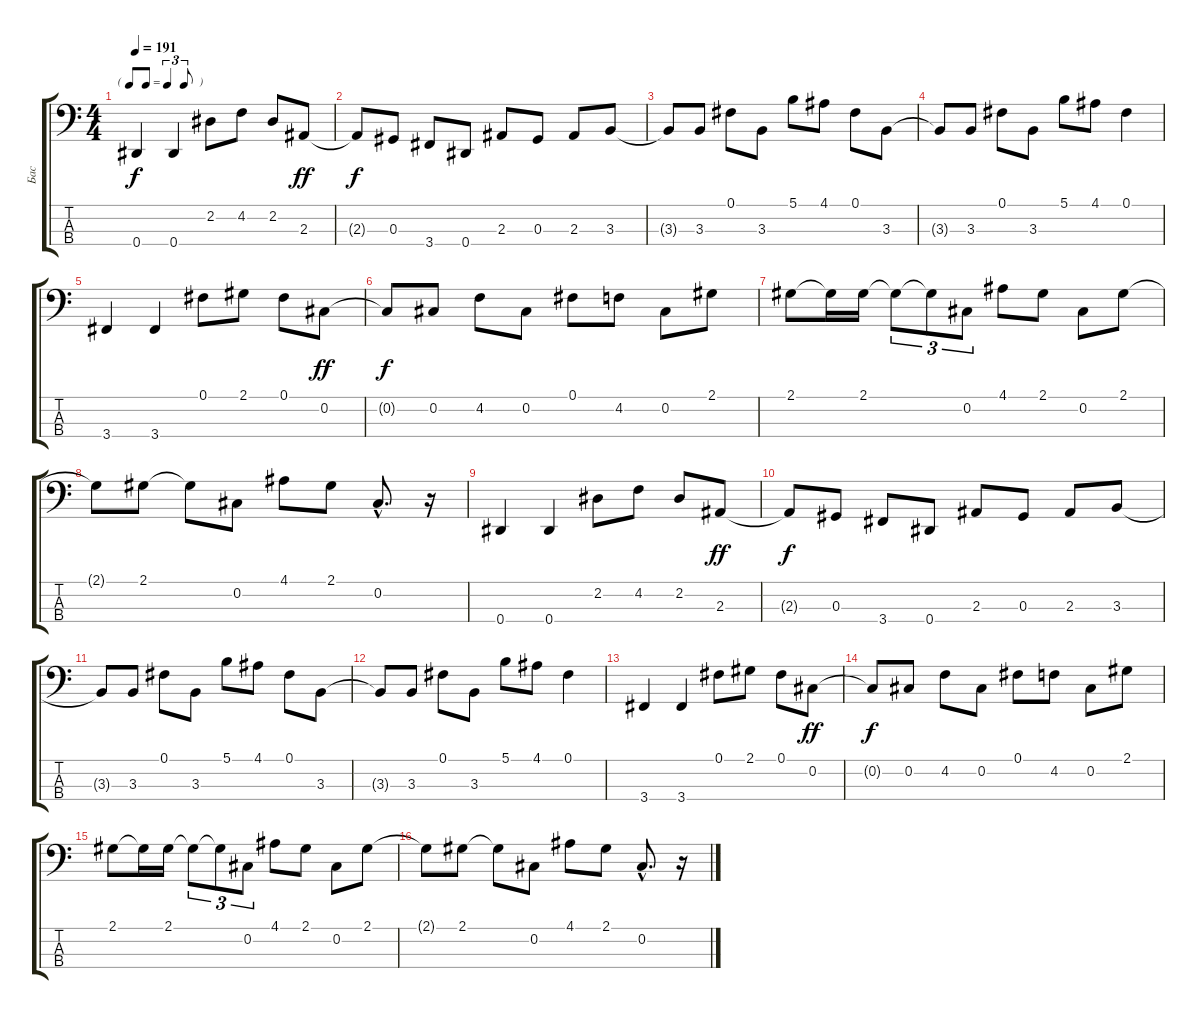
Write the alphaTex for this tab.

\track ("Бас" "Бас") {instrument electricbassfinger}
\staff {score tabs}
\tuning (Gb2 Db2 Ab1 Eb1) {hide}
\ts (4 4)
\tf triplet8th
\tempo 191
\clef f4
\ks c
0.4.4{dy f volume 9} 0.4.4 2.2.8 4.2.8 2.2.8 2.3.8{dy ff} |
2.3{t}.8{dy f} 0.3.8 3.4.8 0.4.8 2.3.8 0.3.8 2.3.8 3.3.8 |
3.3{t}.8 3.3.8 0.1.8 3.3.8 5.1.8 4.1.8 0.1.8 3.3.8 |
3.3{t}.8 3.3.8 0.1.8 3.3.8 5.1.8 4.1.8 0.1.4 |
3.4.4 3.4.4 0.1.8 2.1.8 0.1.8 0.2.8{dy ff} |
0.2{t}.8{dy f} 0.2.8 4.2.8 0.2.8 0.1.8 4.2.8 0.2.8 2.1.8 |
2.1.8 2.1{t}.16 2.1.16 2.1{t}.8{tu (3 2)} 2.1{t}.8{tu (3 2)} 0.2.8{tu (3 2)} 4.1.8 2.1.8 0.2.8 2.1.8 |
2.1{t}.8 2.1.8 2.1{t}.8 0.2.8 4.1.8 2.1.8 0.2{hac}.8{d} r.16 |
0.4.4 0.4.4 2.2.8 4.2.8 2.2.8 2.3.8{dy ff} |
2.3{t}.8{dy f} 0.3.8 3.4.8 0.4.8 2.3.8 0.3.8 2.3.8 3.3.8 |
3.3{t}.8 3.3.8 0.1.8 3.3.8 5.1.8 4.1.8 0.1.8 3.3.8 |
3.3{t}.8 3.3.8 0.1.8 3.3.8 5.1.8 4.1.8 0.1.4 |
3.4.4 3.4.4 0.1.8 2.1.8 0.1.8 0.2.8{dy ff} |
0.2{t}.8{dy f} 0.2.8 4.2.8 0.2.8 0.1.8 4.2.8 0.2.8 2.1.8 |
2.1.8 2.1{t}.16 2.1.16 2.1{t}.8{tu (3 2)} 2.1{t}.8{tu (3 2)} 0.2.8{tu (3 2)} 4.1.8 2.1.8 0.2.8 2.1.8 |
2.1{t}.8 2.1.8 2.1{t}.8 0.2.8 4.1.8 2.1.8 0.2{hac}.8{d} r.16
